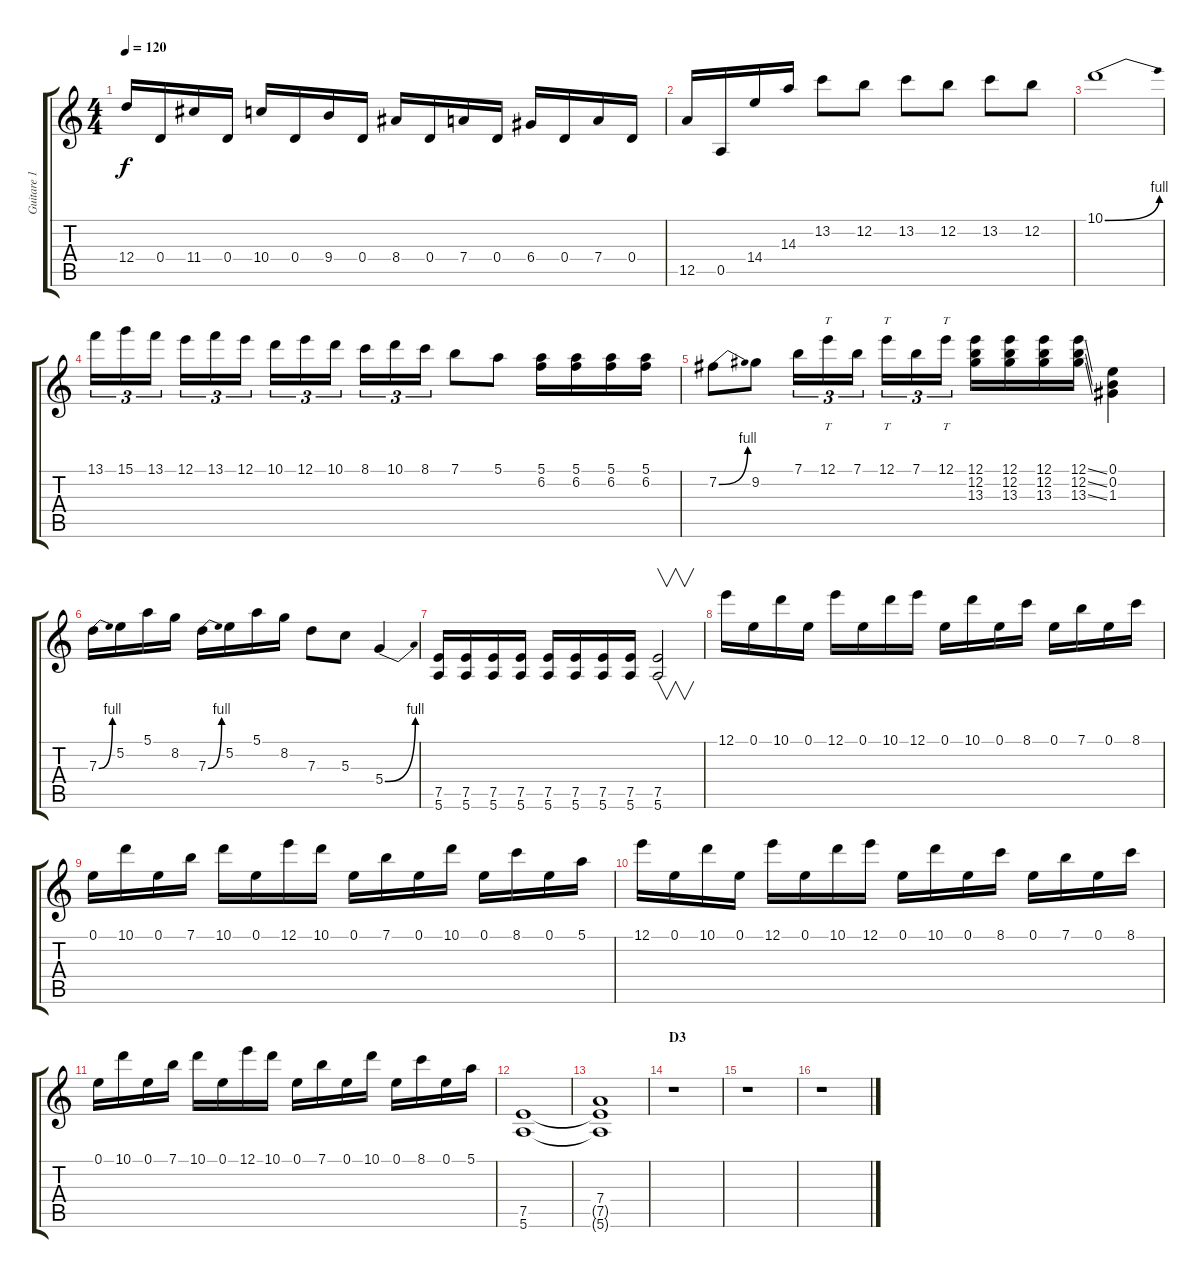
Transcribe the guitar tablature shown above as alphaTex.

\track ("Guitare 1 ( bis )" "Guitare 1 ") {instrument distortionguitar}
\staff {score tabs}
\tuning (E4 B3 G3 D3 A2 E2) {hide}
\ts (4 4)
\tempo 120
\clef g2
\ks c
12.4.16{dy f} 0.4.16 11.4.16 0.4.16 10.4.16 0.4.16 9.4.16 0.4.16 8.4.16 0.4.16 7.4.16 0.4.16 6.4.16 0.4.16 7.4.16 0.4.16 |
12.5.16 0.5.16 14.4.16 14.3.16 13.2.8 12.2.8 13.2.8 12.2.8 13.2.8 12.2.8 |
10.1{be (bend 0 0 60 4)}.1 |
13.1.16{tu (3 2)} 15.1.16{tu (3 2)} 13.1.16{tu (3 2)} 12.1.16{tu (3 2)} 13.1.16{tu (3 2)} 12.1.16{tu (3 2)} 10.1.16{tu (3 2)} 12.1.16{tu (3 2)} 10.1.16{tu (3 2)} 8.1.16{tu (3 2)} 10.1.16{tu (3 2)} 8.1.16{tu (3 2)} 7.1.8 5.1.8 (5.1 6.2).16 (5.1 6.2).16 (5.1 6.2).16 (5.1 6.2).16 |
7.2{be (bend 0 0 60 4)}.8 9.2.8 7.1.16{tu (3 2)} 12.1.16{tt tu (3 2)} 7.1.16{tu (3 2)} 12.1.16{tt tu (3 2)} 7.1.16{tu (3 2)} 12.1.16{tt tu (3 2)} (12.1 12.2 13.3).16 (12.1 12.2 13.3).16 (12.1 12.2 13.3).16 (12.1{ss} 12.2{ss} 13.3{ss}).16 (0.1 0.2 1.3).4 |
7.3{be (bend 0 0 60 4)}.16 5.2.16 5.1.16 8.2.16 7.3{be (bend 0 0 60 4)}.16 5.2.16 5.1.16 8.2.16 7.3.8 5.3.8 5.4{be (bend 0 0 60 4)}.4 |
(7.5 5.6).16 (7.5 5.6).16 (7.5 5.6).16 (7.5 5.6).16 (7.5 5.6).16 (7.5 5.6).16 (7.5 5.6).16 (7.5 5.6).16 (7.5 5.6).2{v} |
12.1.16 0.1.16 10.1.16 0.1.16 12.1.16 0.1.16 10.1.16 12.1.16 0.1.16 10.1.16 0.1.16 8.1.16 0.1.16 7.1.16 0.1.16 8.1.16 |
0.1.16 10.1.16 0.1.16 7.1.16 10.1.16 0.1.16 12.1.16 10.1.16 0.1.16 7.1.16 0.1.16 10.1.16 0.1.16 8.1.16 0.1.16 5.1.16 |
12.1.16 0.1.16 10.1.16 0.1.16 12.1.16 0.1.16 10.1.16 12.1.16 0.1.16 10.1.16 0.1.16 8.1.16 0.1.16 7.1.16 0.1.16 8.1.16 |
0.1.16 10.1.16 0.1.16 7.1.16 10.1.16 0.1.16 12.1.16 10.1.16 0.1.16 7.1.16 0.1.16 10.1.16 0.1.16 8.1.16 0.1.16 5.1.16 |
(7.5 5.6).1 |
(7.4 7.5{t} 5.6{t}).1 |
\section ("" "D3")
r.1 |
r.1 |
r.1
